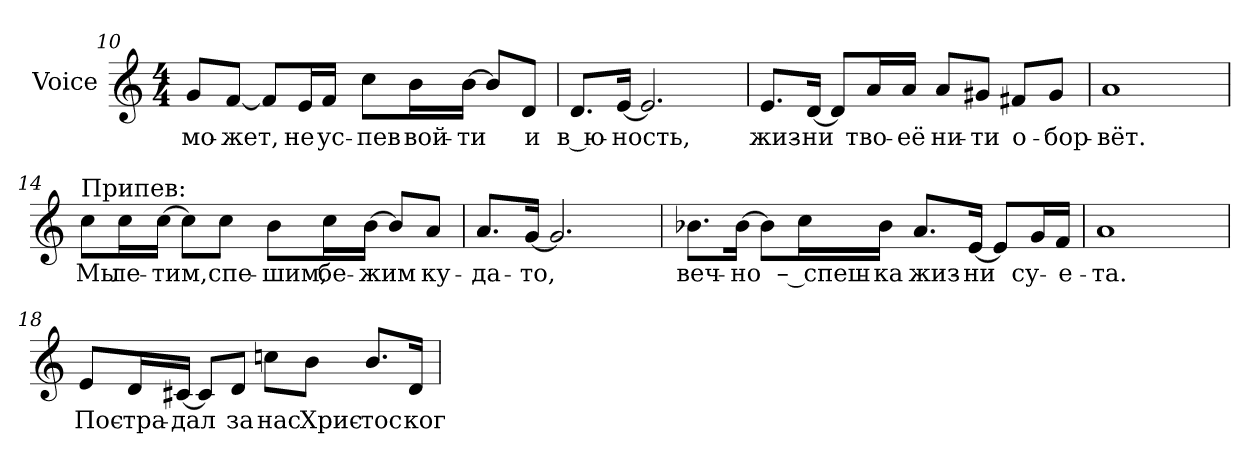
**kern	**text
*part1	*part1
*staff1	*staff1
*I"Voice	*
!!LO:LB:g=z
*clefG2	*
*k[]	*
*a:	*
*M4/4	*
=10	=10
!	!LO:LY:b:color=#000000
8gi/L	мо-
!	!LO:LY:b:color=#000000
[<8fi/J	-жет,
8fi/L]	.
!	!LO:LY:b:color=#000000
16ei/L	не
!	!LO:LY:b:color=#000000
16fi/JJ	ус-
!	!LO:LY:b:color=#000000
8cci\L	-пев
!	!LO:LY:b:color=#000000
16bi\L	вой-
!	!LO:LY:b:color=#000000
[>16bi\JJ	-ти
8bi/L]	.
!	!LO:LY:b:color=#000000
8di/J	и
=11	=11
!	!LO:LY:b:color=#000000
8.di/L	в ю-
!	!LO:LY:b:color=#000000
[<16ei/Jk	-ность,
2.ei/]	.
=12	=12
!	!LO:LY:b:color=#000000
8.ei/L	жиз-
!	!LO:LY:b:color=#000000
[<16di/Jk	-ни
8di/L]	.
!	!LO:LY:b:color=#000000
16ai/L	тво-
!	!LO:LY:b:color=#000000
16ai/JJ	-её
!	!LO:LY:b:color=#000000
8ai/L	ни-
!	!LO:LY:b:color=#000000
8g#Xi/J	-ти
!	!LO:LY:b:color=#000000
8f#Xi/L	о-
!	!LO:LY:b:color=#000000
8g#i/J	-бор-
=13	=13
!	!LO:LY:b:color=#000000
1ai	-вёт.
!!LO:LB:g=z
=14	=14
!LO:TX:a:t=Припев&colon;	!
!	!LO:LY:b:color=#000000
8cci\L	Мы
!	!LO:LY:b:color=#000000
16cci\L	ле-
!	!LO:LY:b:color=#000000
[>16cci\JJ	-тим,
8cci\L]	.
!	!LO:LY:b:color=#000000
8cci\J	спе-
!	!LO:LY:b:color=#000000
8bi\L	-шим,
!	!LO:LY:b:color=#000000
16cci\L	бе-
!	!LO:LY:b:color=#000000
[>16bi\JJ	-жим
8bi/L]	.
!	!LO:LY:b:color=#000000
8ai/J	ку-
=15	=15
!	!LO:LY:b:color=#000000
8.ai/L	-да-
!	!LO:LY:b:color=#000000
[<16gi/Jk	-то,
2.gi/]	.
=16	=16
!	!LO:LY:b:color=#000000
8.b-Xi\L	веч-
!	!LO:LY:b:color=#000000
[>16b-i\Jk	-но
8b-i\L]	.
!	!LO:LY:b:color=#000000
16cci\L	– спеш-
!	!LO:LY:b:color=#000000
16b-i\JJ	-ка
!	!LO:LY:b:color=#000000
8.ai/L	жиз-
!	!LO:LY:b:color=#000000
[<16ei/Jk	-ни
8ei/L]	.
!	!LO:LY:b:color=#000000
16gi/L	су-
!	!LO:LY:b:color=#000000
16fi/JJ	-е-
=17	=17
!	!LO:LY:b:color=#000000
1ai	-та.
!!LO:LB:g=z
=18	=18
!	!LO:LY:b:color=#000000
8ei/L	Пос-
!	!LO:LY:b:color=#000000
16di/L	-тра-
!	!LO:LY:b:color=#000000
[<16c#Xi/JJ	-дал
8c#i/L]	.
!	!LO:LY:b:color=#000000
8di/J	за
!	!LO:LY:b:color=#000000
8ccni\L	нас
!	!LO:LY:b:color=#000000
8bi\J	Хрис-
!	!LO:LY:b:color=#000000
8.bi/L	-тос
!	!LO:LY:b:color=#000000
16di/Jk	ког-
=	=
*-	*-
